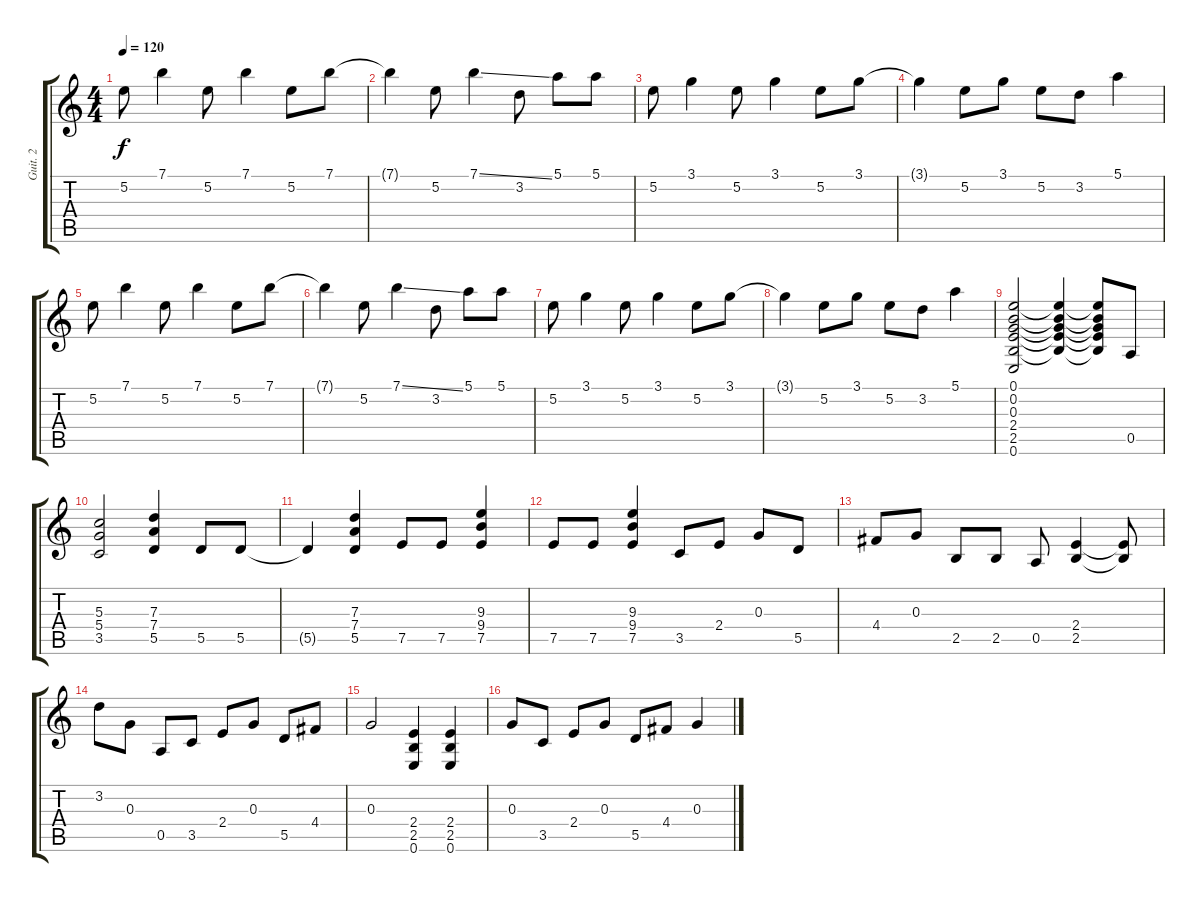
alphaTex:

\track ("Guit. 2" "Guit. 2") {instrument distortionguitar}
\staff {score tabs}
\tuning (E4 B3 G3 D3 A2 E2) {hide}
\ts (4 4)
\tempo 120
\clef g2
\ks c
5.2.8{dy f} 7.1.4 5.2.8 7.1.4 5.2.8 7.1.8 |
7.1{t}.4 5.2.8 7.1{ss}.4 3.2.8 5.1.8 5.1.8 |
5.2.8 3.1.4 5.2.8 3.1.4 5.2.8 3.1.8 |
3.1{t}.4 5.2.8 3.1.8 5.2.8 3.2.8 5.1.4 |
5.2.8 7.1.4 5.2.8 7.1.4 5.2.8 7.1.8 |
7.1{t}.4 5.2.8 7.1{ss}.4 3.2.8 5.1.8 5.1.8 |
5.2.8 3.1.4 5.2.8 3.1.4 5.2.8 3.1.8 |
3.1{t}.4 5.2.8 3.1.8 5.2.8 3.2.8 5.1.4 |
(0.1 0.2 0.3 2.4 2.5 0.6).2 (0.1{t} 0.2{t} 0.3{t} 2.4{t} 2.5{t}).4 (0.1{t} 0.2{t} 0.3{t} 2.4{t} 2.5{t}).8 0.5.8 |
(5.3 5.4 3.5).2 (7.3 7.4 5.5).4 5.5.8 5.5.8 |
5.5{t}.4 (7.3 7.4 5.5).4 7.5.8 7.5.8 (9.3 9.4 7.5).4 |
7.5.8 7.5.8 (9.3 9.4 7.5).4 3.5.8 2.4.8 0.3.8 5.5.8 |
4.4.8 0.3.8 2.5.8 2.5.8 0.5.8 (2.4 2.5).4 (2.4{t} 2.5{t}).8 |
3.2.8 0.3.8 0.5.8 3.5.8 2.4.8 0.3.8 5.5.8 4.4.8 |
0.3.2 (2.4 2.5 0.6).4 (2.4 2.5 0.6).4 |
0.3.8 3.5.8 2.4.8 0.3.8 5.5.8 4.4.8 0.3.4
